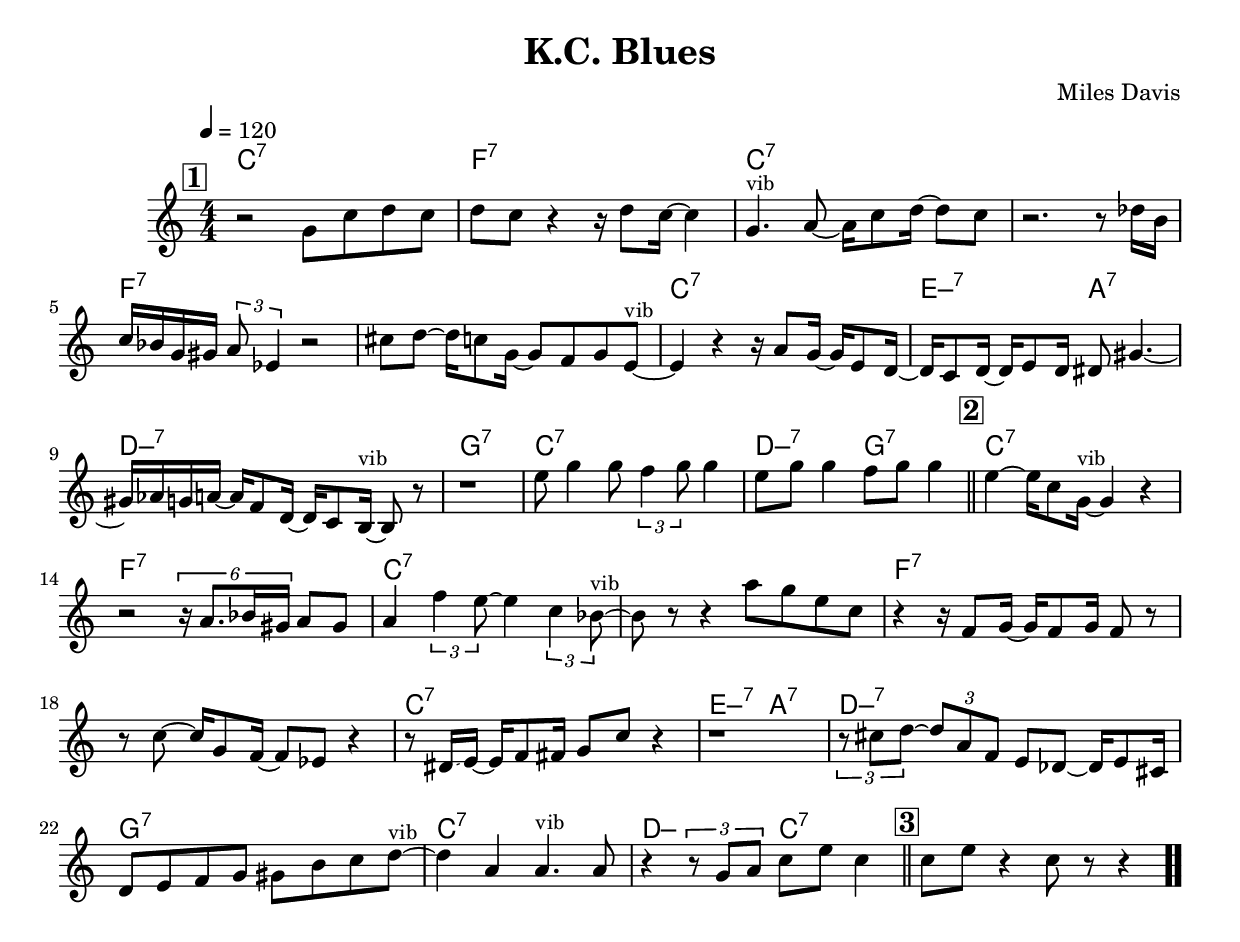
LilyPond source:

\version "2.13.2"

#(ly:set-option 'point-and-click #f)

\header {
  title = "K.C. Blues"
  composer = "Miles Davis"
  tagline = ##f
}
global =
{
    \override Staff.TimeSignature #'style = #'()
    \time 4/4
    \clef "treble"
    \key c \major
    \override Rest #'direction = #'0
    \override MultiMeasureRest #'staff-position = #0
}
\score
{
<<
    \transpose c' c'

    \new ChordNames { \chords {
      \set majorSevenSymbol = \markup { "maj7" }
      \set minorChordModifier = \markup { \char ##x2013 }
      
      | c1:7 | f1:7 | c1:7 | s1 | f1:7 | s1 | c1:7 | e2:min7 a2:7 
      | d1:min7 | g1:7 | c1:7 | d2:min7 g2:7 | c1:7 | f1:7 | c1:7 | s1 
      | f1:7 | s1 | c1:7 | e2:min7 a2:7 | d1:min7 | g1:7 | c1:7 | d2:min c2:7 
      | s1|
      }
      }

    \new Staff
    <<
    \transpose c' c'

    {
      \global
  		%\override Score.MetronomeMark #'transparent = ##t
  		%\override Score.MetronomeMark #'stencil = ##f
  		
  		\override HorizontalBracket #'direction = #UP
  		\override HorizontalBracket #'bracket-flare = #'(0 . 0)
  		
  		\override TextSpanner #'dash-fraction = #1.0
  		\override TextSpanner #'bound-details #'left #'text = \markup{ \concat{\draw-line #'(0 . -1.0) \draw-line #'(1.0 . 0) }}
  		\override TextSpanner #'bound-details #'right #'text = \markup{ \concat{ \draw-line #'(1.0 . 0) \draw-line #'(0 . -1.0) }}
          \set Score.markFormatter = #format-mark-box-numbers


      \tempo 4 = 120
      \set Score.currentBarNumber = #1
     
      \bar "||" \mark \default r2 g'8 c''8 d''8 c''8 
      | d''8 c''8 r4 r16 d''8 c''16~ c''4 
      | g'4.^\markup{\left-align \small vib} a'8~ a'16 c''8 d''16~ d''8 c''8 
      | r2. r8 des''16 b'16 
      | c''16 bes'16 g'16 gis'16 \tuplet 3/2 {a'8 es'4} r2 
      | cis''8 d''8~ d''16 c''8 g'16~ g'8 f'8 g'8 e'8~^\markup{\left-align \small vib} 
      | e'4 r4 r16 a'8 g'16~ g'16 e'8 d'16~ 
      | d'16 c'8 d'16~ d'16 e'8 d'16 dis'8 gis'4.~ 
      | gis'16 aes'16\glissando  g'16\glissando  a'16~ a'16 f'8 d'16~ d'16 c'8 b16~^\markup{\left-align \small vib} b8 r8 
      | r1 
      | e''8 g''4 g''8 \tuplet 3/2 {f''4 g''8} g''4 
      | e''8 g''8 g''4 f''8 g''8 g''4 
      \bar "||" \mark \default e''4~ e''16 c''8 g'16~^\markup{\left-align \small vib} g'4 r4 
      | r2 \tuplet 6/4 {r16 a'8. bes'16 gis'16} a'8 gis'8 
      | a'4 \tuplet 3/2 {f''4 e''8~} e''4 \tuplet 3/2 {c''4 bes'8~^\markup{\left-align \small vib}} 
      | bes'8 r8 r4 a''8 g''8 e''8 c''8 
      | r4 r16 f'8 g'16~ g'16 f'8 g'16 f'8 r8 
      | r8 c''8~ c''16 g'8 f'16~ f'8 es'8 r4 
      | r8 dis'16\glissando  e'16~ e'16 f'8 fis'16 g'8 c''8 r4 
      | r1 
      | \tuplet 3/2 {r8 cis''8 d''8~} \tuplet 3/2 {d''8 a'8 f'8} e'8 des'8~ des'16 e'8 cis'16 
      | d'8 e'8 f'8 g'8 gis'8 b'8 c''8 d''8~^\markup{\left-align \small vib} 
      | d''4 a'4 a'4.^\markup{\left-align \small vib} a'8 
      | r4 \tuplet 3/2 {r8 g'8 a'8} c''8 e''8 c''4 
      \bar "||" \mark \default c''8 e''8 r4 c''8 r8 r4\bar  ".."
    }
    >>
>>    
}
